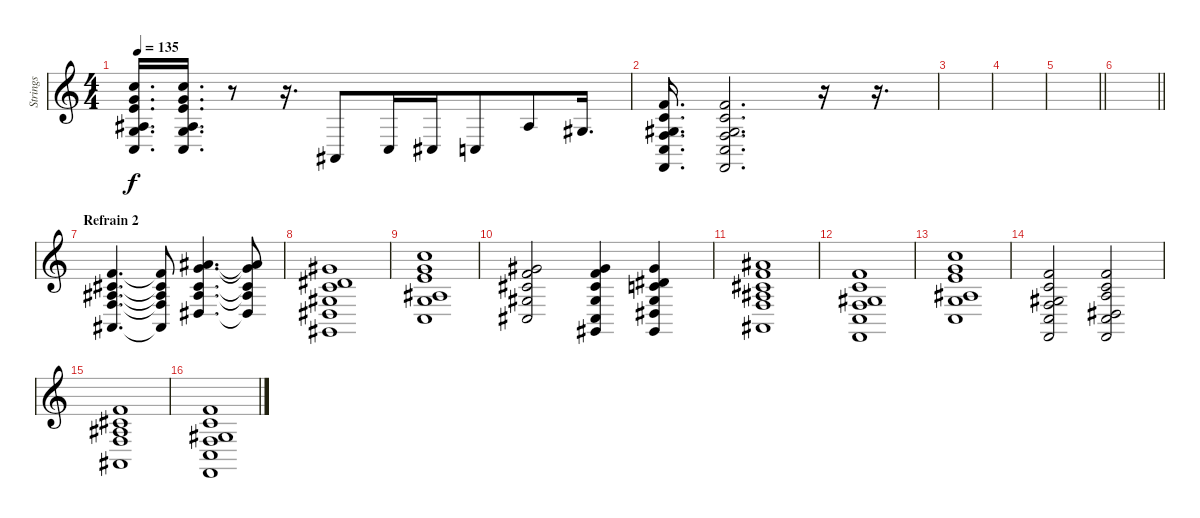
\track ("Strings" "Strings") {instrument stringensemble1}
\staff {score}
\tuning (E4 B3 G3 D3 A2 E2) {hide}
\ts (4 4)
\tempo 135
\clef g2
\ks c
(8.1 8.2 9.3 8.4 10.5 8.6).16{d dy f} (8.1 8.2 9.3 8.4 10.5 8.6).16{d} r.8 r.16{d} 1.5.8{beam merge} 3.5.16 4.5.16{beam merge} 3.5.8{beam merge} 3.3.8{beam merge} 1.3.16{d} |
(1.1 1.2 1.3 3.4 3.5 1.6).16{d} (1.1 1.2 1.3 3.4 3.5 1.6).2{d} r.16 r.16{d} |
|
|
\barLineRight lightlight
|
\barLineRight lightlight
|
\section ("" "Refrain 2")
(1.1 2.2 3.3 3.4 1.5).4{d} (1.1{t} 2.2{t} 3.3{t} 3.4{t} 1.5{t}).8 (6.1 8.2 6.3 8.4 6.5).4{d} (6.1{t} 8.2{t} 6.3{t} 8.4{t} 6.5{t}).8 |
(4.1 4.2 5.3 6.4 6.5 4.6).1 |
(8.1 8.2 9.3 8.4 10.5 8.6).1 |
(4.1 6.2 6.3 6.4 4.5).2 (4.1 6.2 6.3 6.4 4.5 4.6).4 (4.1 4.2 5.3 6.4 6.5 4.6).4 |
(6.1 6.2 6.3 8.4 8.5 6.6).1 |
(1.1 1.2 1.3 3.4 3.5 1.6).1 |
(8.1 8.2 9.3 8.4 10.5 8.6).1 |
(1.1 1.2 1.3 3.4 3.5 1.6).2 (1.1 1.2 2.3 1.4 3.5 1.6).2 |
(6.2 6.3 8.4 8.5 6.6).1 |
(1.1 1.2 1.3 3.4 3.5 1.6).1
